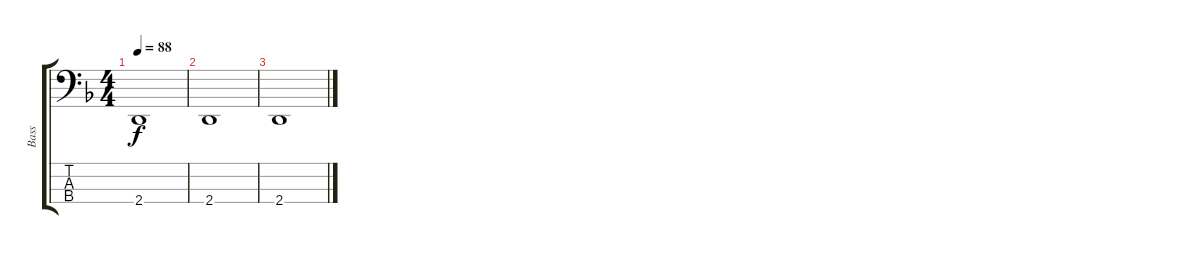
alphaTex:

\track ("Bass" "Bass") {instrument electricbasspick}
\staff {score tabs}
\tuning (E2 B1 G1 C1) {hide}
\ts (4 4)
\tempo 88
\clef f4
\ks f
2.4.1{dy f} |
2.4.1 |
2.4.1
